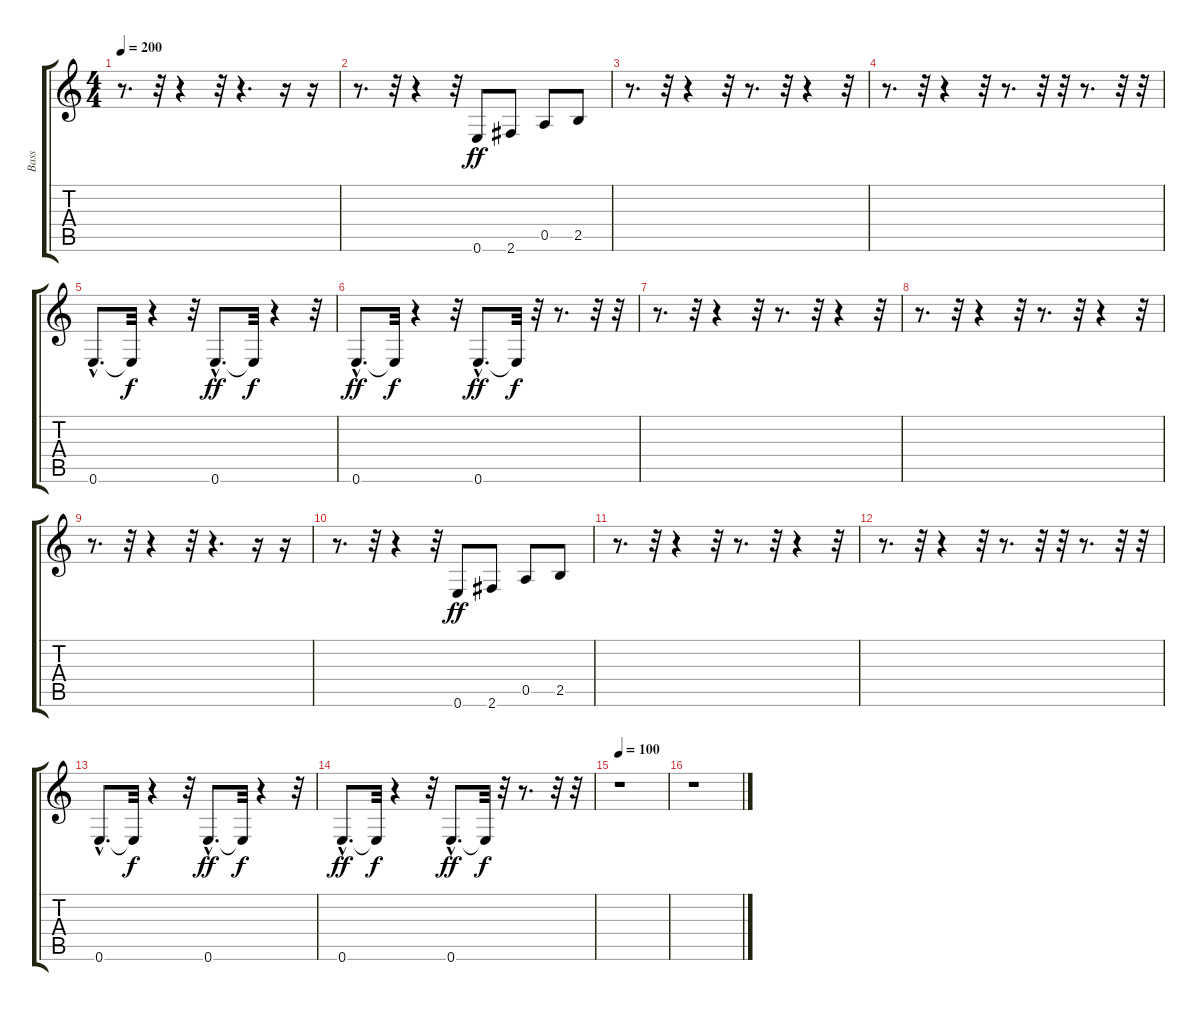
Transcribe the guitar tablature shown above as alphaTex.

\track ("Bass" "Bass") {instrument electricbassfinger}
\staff {score tabs}
\tuning (E4 B3 G3 D3 A2 E2) {hide}
\ts (4 4)
\tempo 200
\clef g2
\ks c
r.8{d dy ff} r.32 r.4 r.32 r.4{d} r.16 r.16 |
r.8{d} r.32 r.4 r.32 0.6.8 2.6.8 0.5.8 2.5.8 |
r.8{d} r.32 r.4 r.32 r.8{d} r.32 r.4 r.32 |
r.8{d} r.32 r.4 r.32 r.8{d} r.32 r.32 r.8{d} r.32 r.32 |
0.6{hac}.8{d} 0.6{t}.32{dy f} r.4 r.32 0.6{hac}.8{d dy ff} 0.6{t}.32{dy f} r.4 r.32 |
0.6{hac}.8{d dy ff} 0.6{t}.32{dy f} r.4 r.32 0.6{hac}.8{d dy ff} 0.6{t}.32{dy f} r.32 r.8{d} r.32 r.32 |
r.8{d} r.32 r.4 r.32 r.8{d} r.32 r.4 r.32 |
r.8{d} r.32 r.4 r.32 r.8{d} r.32 r.4 r.32 |
r.8{d} r.32 r.4 r.32 r.4{d} r.16 r.16 |
r.8{d} r.32 r.4 r.32 0.6.8{dy ff} 2.6.8 0.5.8 2.5.8 |
r.8{d} r.32 r.4 r.32 r.8{d} r.32 r.4 r.32 |
r.8{d} r.32 r.4 r.32 r.8{d} r.32 r.32 r.8{d} r.32 r.32 |
0.6{hac}.8{d} 0.6{t}.32{dy f} r.4 r.32 0.6{hac}.8{d dy ff} 0.6{t}.32{dy f} r.4 r.32 |
0.6{hac}.8{d dy ff} 0.6{t}.32{dy f} r.4 r.32 0.6{hac}.8{d dy ff} 0.6{t}.32{dy f} r.32 r.8{d} r.32 r.32 |
\tempo 100
r.1 |
r.1
